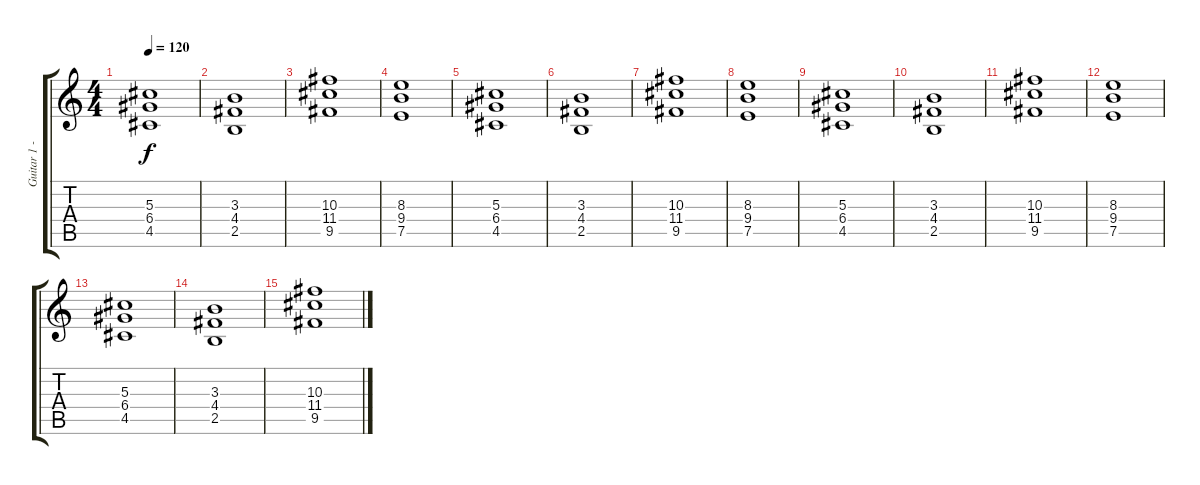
\track ("Guitar 1 - Distorted" "Guitar 1 -") {instrument distortionguitar}
\staff {score tabs}
\tuning (E4 Db4 Ab3 D3 A2 E2) {hide}
\ts (4 4)
\tempo 120
\clef g2
\ks c
(5.3 6.4 4.5).1{dy f} |
(3.3 4.4 2.5).1 |
(10.3 11.4 9.5).1 |
(8.3 9.4 7.5).1 |
(5.3 6.4 4.5).1 |
(3.3 4.4 2.5).1 |
(10.3 11.4 9.5).1 |
(8.3 9.4 7.5).1 |
(5.3 6.4 4.5).1 |
(3.3 4.4 2.5).1 |
(10.3 11.4 9.5).1 |
(8.3 9.4 7.5).1 |
(5.3 6.4 4.5).1 |
(3.3 4.4 2.5).1 |
(10.3 11.4 9.5).1
